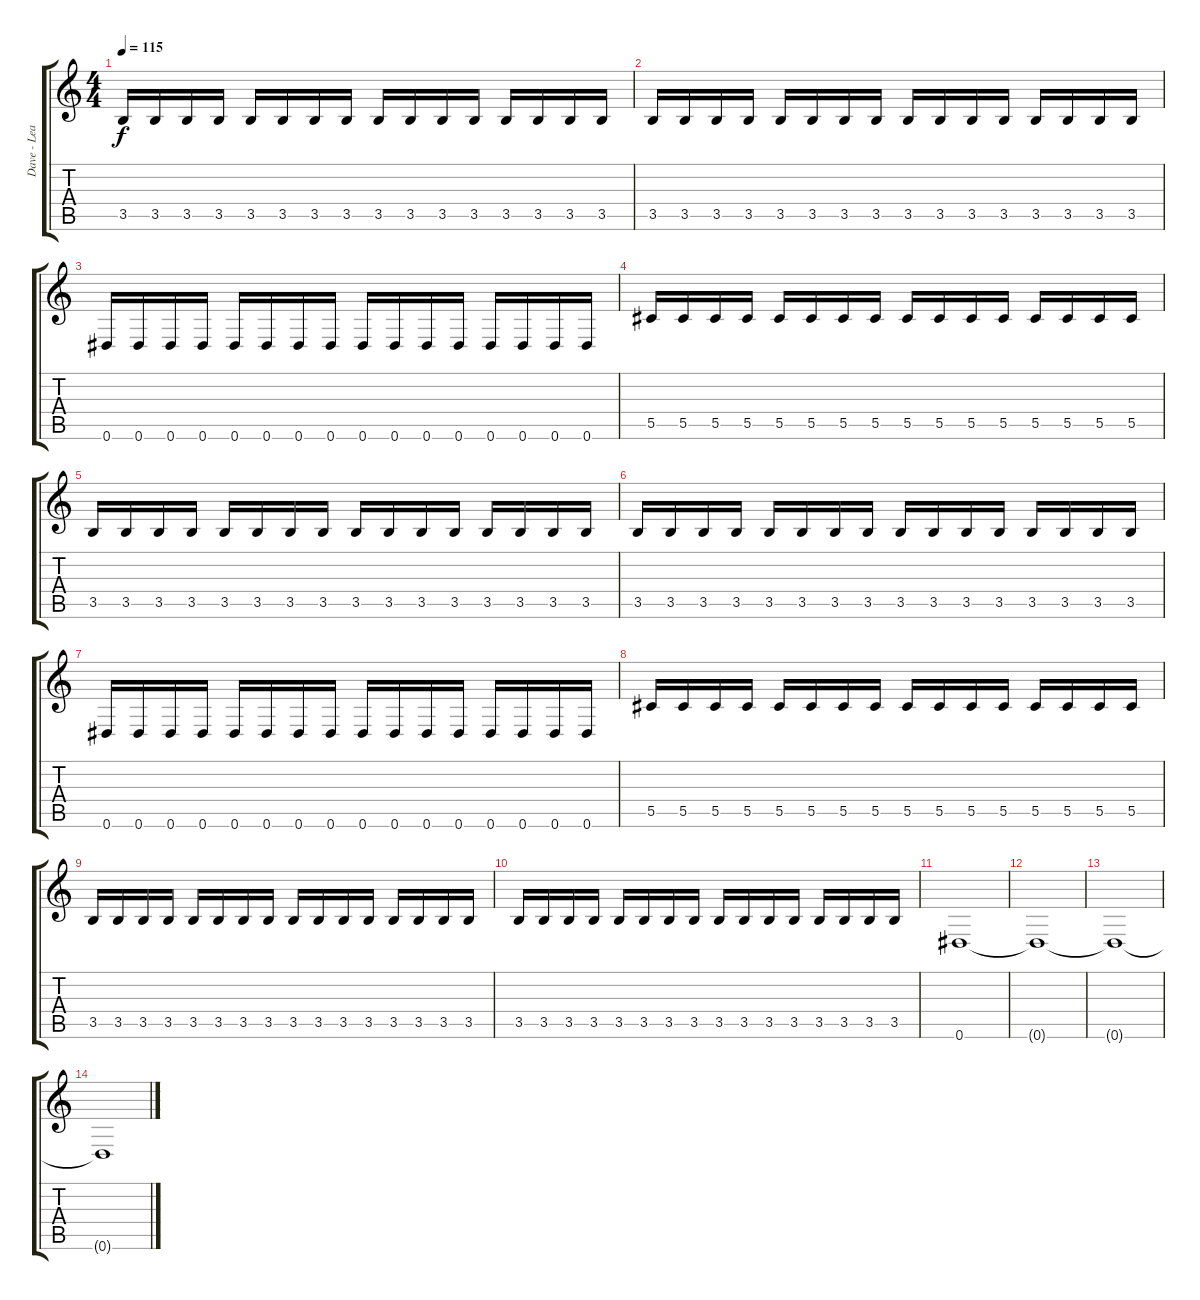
\track ("Dave - Lead Guitar II" "Dave - Lea") {instrument overdrivenguitar}
\staff {score tabs}
\tuning (Eb4 Bb3 Gb3 Db3 Ab2 Eb2) {hide}
\ts (4 4)
\tempo 115
\clef g2
\ks c
3.5.16{dy f} 3.5.16 3.5.16 3.5.16 3.5.16 3.5.16 3.5.16 3.5.16 3.5.16 3.5.16 3.5.16 3.5.16 3.5.16 3.5.16 3.5.16 3.5.16 |
3.5.16 3.5.16 3.5.16 3.5.16 3.5.16 3.5.16 3.5.16 3.5.16 3.5.16 3.5.16 3.5.16 3.5.16 3.5.16 3.5.16 3.5.16 3.5.16 |
0.6.16 0.6.16 0.6.16 0.6.16 0.6.16 0.6.16 0.6.16 0.6.16 0.6.16 0.6.16 0.6.16 0.6.16 0.6.16 0.6.16 0.6.16 0.6.16 |
5.5.16 5.5.16 5.5.16 5.5.16 5.5.16 5.5.16 5.5.16 5.5.16 5.5.16 5.5.16 5.5.16 5.5.16 5.5.16 5.5.16 5.5.16 5.5.16 |
3.5.16 3.5.16 3.5.16 3.5.16 3.5.16 3.5.16 3.5.16 3.5.16 3.5.16 3.5.16 3.5.16 3.5.16 3.5.16 3.5.16 3.5.16 3.5.16 |
3.5.16 3.5.16 3.5.16 3.5.16 3.5.16 3.5.16 3.5.16 3.5.16 3.5.16 3.5.16 3.5.16 3.5.16 3.5.16 3.5.16 3.5.16 3.5.16 |
0.6.16 0.6.16 0.6.16 0.6.16 0.6.16 0.6.16 0.6.16 0.6.16 0.6.16 0.6.16 0.6.16 0.6.16 0.6.16 0.6.16 0.6.16 0.6.16 |
5.5.16 5.5.16 5.5.16 5.5.16 5.5.16 5.5.16 5.5.16 5.5.16 5.5.16 5.5.16 5.5.16 5.5.16 5.5.16 5.5.16 5.5.16 5.5.16 |
3.5.16 3.5.16 3.5.16 3.5.16 3.5.16 3.5.16 3.5.16 3.5.16 3.5.16 3.5.16 3.5.16 3.5.16 3.5.16 3.5.16 3.5.16 3.5.16 |
3.5.16 3.5.16 3.5.16 3.5.16 3.5.16 3.5.16 3.5.16 3.5.16 3.5.16 3.5.16 3.5.16 3.5.16 3.5.16 3.5.16 3.5.16 3.5.16 |
0.6.1 |
0.6{t}.1 |
0.6{t}.1 |
0.6{t}.1
